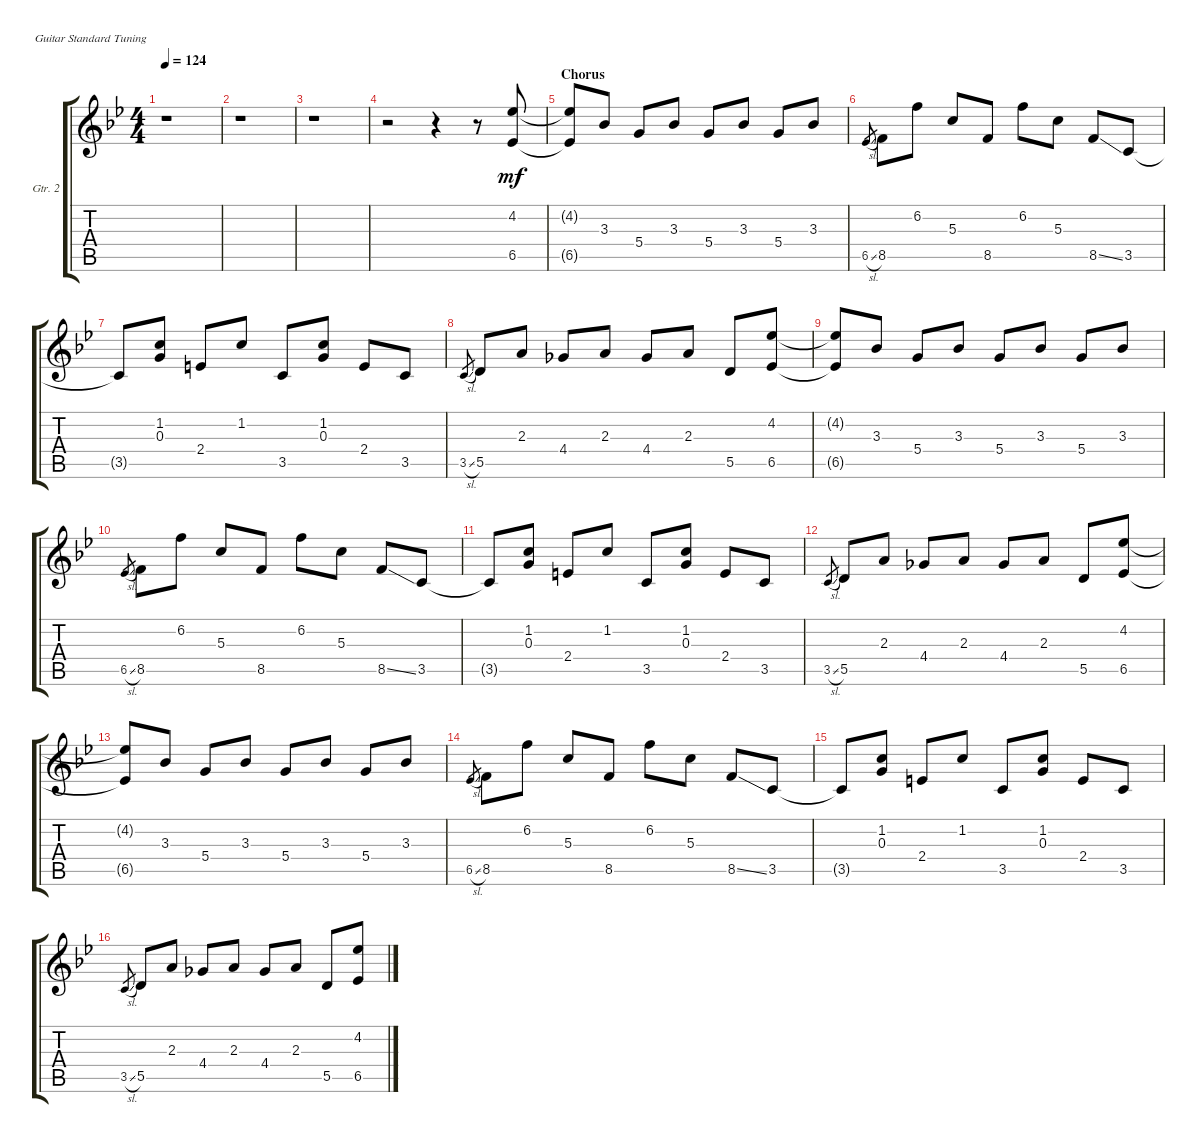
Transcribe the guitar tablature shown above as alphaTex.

\defaultSystemsLayout 4
\bracketExtendMode groupsimilarinstruments
\firstSystemTrackNameOrientation horizontal
\otherSystemsTrackNameOrientation horizontal
\track ("Guitar 2" "Gtr. 2") {instrument acousticguitarsteel}
\staff {score tabs}
\tuning (E4 B3 G3 D3 A2 E2)
\ts (4 4)
\tempo 124
\clef g2
\ks gminor
r.1{dy mf} |
r.1 |
r.1 |
r.2 r.4 r.8 (4.2 6.5).8 |
\section ("" "Chorus")
(6.5{t} 4.2{t}).8 3.3.8 5.4.8 3.3.8 5.4.8 3.3.8 5.4.8 3.3.8 |
6.5{sl}.8{gr} 8.5.8 6.2.8 5.3.8 8.5.8 6.2.8 5.3.8 8.5{ss}.8 3.5.8 |
3.5{t}.8 (1.2 0.3).8 2.4.8 1.2.8 3.5.8 (1.2 0.3).8 2.4.8 3.5.8 |
3.5{sl}.8{gr} 5.5.8 2.3.8 4.4.8 2.3.8 4.4.8 2.3.8 5.5.8 (6.5 4.2).8 |
(4.2{t} 6.5{t}).8 3.3.8 5.4.8 3.3.8 5.4.8 3.3.8 5.4.8 3.3.8 |
6.5{sl}.8{gr} 8.5.8 6.2.8 5.3.8 8.5.8 6.2.8 5.3.8 8.5{ss}.8 3.5.8 |
3.5{t}.8 (1.2 0.3).8 2.4.8 1.2.8 3.5.8 (1.2 0.3).8 2.4.8 3.5.8 |
3.5{sl}.8{gr} 5.5.8 2.3.8 4.4.8 2.3.8 4.4.8 2.3.8 5.5.8 (6.5 4.2).8 |
(4.2{t} 6.5{t}).8 3.3.8 5.4.8 3.3.8 5.4.8 3.3.8 5.4.8 3.3.8 |
6.5{sl}.8{gr} 8.5.8 6.2.8 5.3.8 8.5.8 6.2.8 5.3.8 8.5{ss}.8 3.5.8 |
3.5{t}.8 (1.2 0.3).8 2.4.8 1.2.8 3.5.8 (1.2 0.3).8 2.4.8 3.5.8 |
3.5{sl}.8{gr} 5.5.8 2.3.8 4.4.8 2.3.8 4.4.8 2.3.8 5.5.8 (6.5 4.2).8
